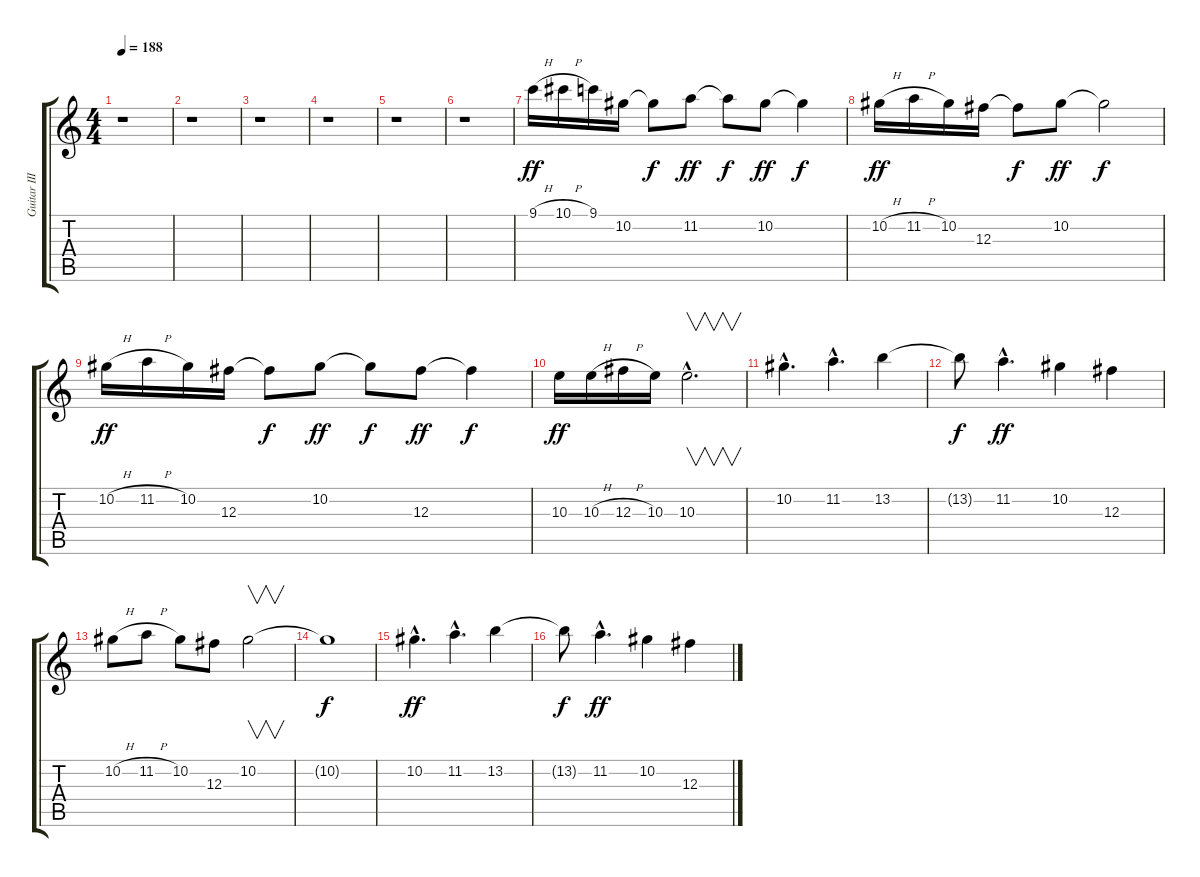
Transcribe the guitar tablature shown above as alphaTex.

\track ("Guitar III" "Guitar III") {instrument overdrivenguitar}
\staff {score tabs}
\tuning (Eb4 Bb3 Gb3 Db3 Ab2 Eb2) {hide}
\ts (4 4)
\tempo 188
\clef g2
\ks c
r.1{dy ff} |
r.1 |
r.1 |
r.1 |
r.1 |
r.1 |
9.1{h}.16 10.1{h}.16 9.1.16 10.2.16 10.2{t}.8{dy f} 11.2.8{dy ff} 11.2{t}.8{dy f} 10.2.8{dy ff} 10.2{t}.4{dy f} |
10.2{h}.16{dy ff} 11.2{h}.16 10.2.16 12.3.16 12.3{t}.8{dy f} 10.2.8{dy ff} 10.2{t}.2{dy f} |
10.2{h}.16{dy ff} 11.2{h}.16 10.2.16 12.3.16 12.3{t}.8{dy f} 10.2.8{dy ff} 10.2{t}.8{dy f} 12.3.8{dy ff} 12.3{t}.4{dy f} |
10.3.16{dy ff} 10.3{h}.16 12.3{h}.16 10.3.16 10.3{hac}.2{v d} |
10.2{hac}.4{d} 11.2{hac}.4{d} 13.2.4 |
13.2{t}.8{dy f} 11.2{hac}.4{d dy ff} 10.2.4 12.3.4 |
10.2{h}.8 11.2{h}.8 10.2.8 12.3.8 10.2.2{v} |
10.2{t}.1{dy f} |
10.2{hac}.4{d dy ff} 11.2{hac}.4{d} 13.2.4 |
13.2{t}.8{dy f} 11.2{hac}.4{d dy ff} 10.2.4 12.3.4
